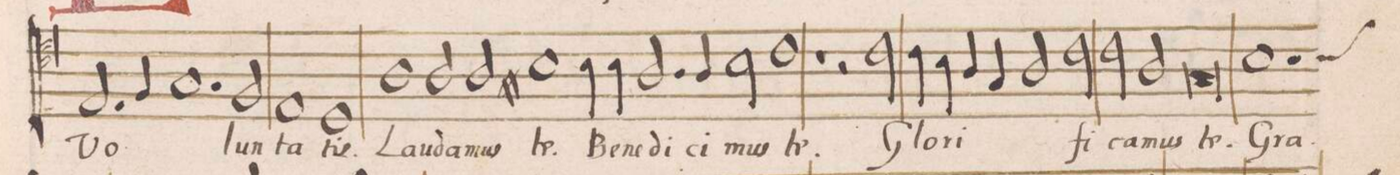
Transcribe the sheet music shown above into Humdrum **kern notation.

**kern	**text
*I"ALTVS	*
*clefC4	*
*k[]	*
*met(C|)	*
*M2/1	*
2.E/	Vo-
4F/	.
=13-	=13-
1.G	.
2F/	-lun-
=14-	=14-
1E	-ta-
1D	-tis.
=15-	=15-
1A	Lau-
2A/	-da-
2A/	-mus
=16-	=16-
1B#X	te.
4Bny\	Be-
4B\	-ne-
2.A/	-di-
=17-	=17-
4A/	-ci-
2B\	-mus
1c	te.
=18-	=18-
1r	.
2r	.
2c\	Glo-
=19-	=19-
4c\	-ri-
4B\	.
4A/	.
4G/	.
2A/	.
2c\	-fi-
=20-	=20-
2c\	-ca-
2A/	-mus
0G	te.
=21-	=21-
1.B	Gra-
=22-	=22-
*custos:B	*
*-	*-
